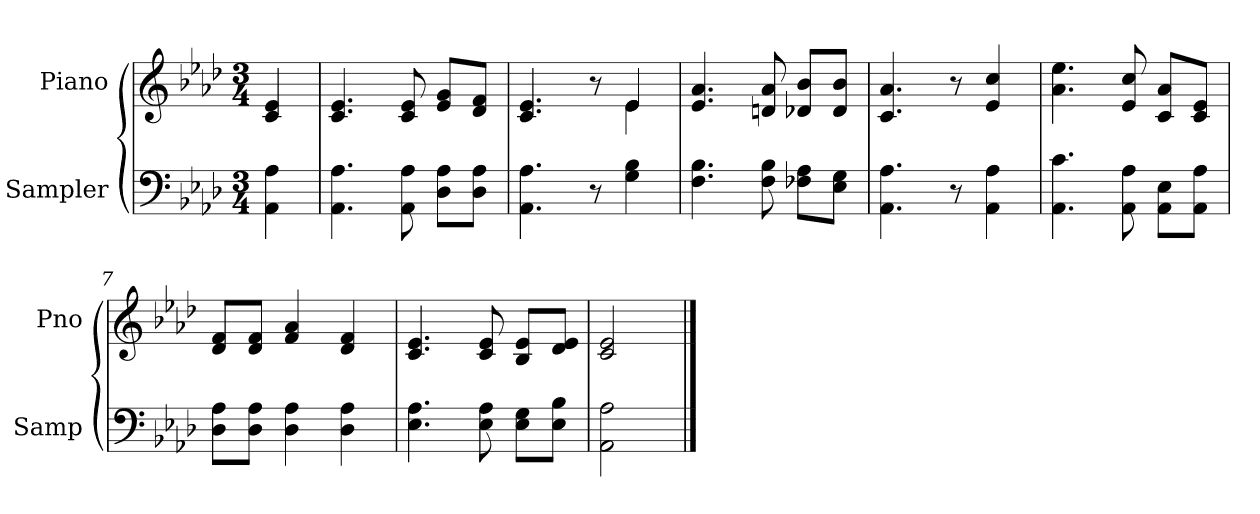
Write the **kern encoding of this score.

**kern	**kern
*part2	*part1
*staff2	*staff1
*I"Sampler	*I"Piano
*I'Samp	*I'Pno
*clefF4	*clefG2
*k[b-e-a-d-]	*k[b-e-a-d-]
*A-:	*A-:
*M3/4	*M3/4
=1	=1
4AA- 4A-	4c 4e-
=2	=2
4.AA- 4.A-	4.c 4.e-
8AA- 8A-	8c 8e-
8D-\ 8A-\L	8e-/ 8g/L
8D-\ 8A-\J	8d-/ 8f/J
=3	=3
*	*^
4.AA- 4.A-	4.c 4.e-	2ryy
8r	8r	.
4G 4B-	4e-/	4e-
*	*v	*v
=4	=4
4.F 4.B-	4.e- 4.a-
8F 8B-	8dn 8a-
8F-X\ 8A-\L	8d-X/ 8b-/L
8E-\ 8G\J	8d-/ 8b-/J
=5	=5
4.AA- 4.A-	4.c 4.a-
8r	8r
4AA- 4A-	4e- 4cc
=6	=6
4.AA- 4.c	4.a- 4.ee-
8AA- 8A-	8e- 8cc
8AA-\ 8E-\L	8c/ 8a-/L
8AA-\ 8A-\J	8c/ 8e-/J
=7	=7
8D-\ 8A-\L	8d-/ 8f/L
8D-\ 8A-\J	8d-/ 8f/J
4D- 4A-	4f 4a-
4D- 4A-	4d- 4f
=8	=8
4.E- 4.A-	4.c 4.e-
8E- 8A-	8c 8e-
8E-\ 8G\L	8B-/ 8e-/L
8E-\ 8B-\J	8d-/ 8e-/J
=9	=9
2AA- 2A-	2c 2e-
==	==
*-	*-
